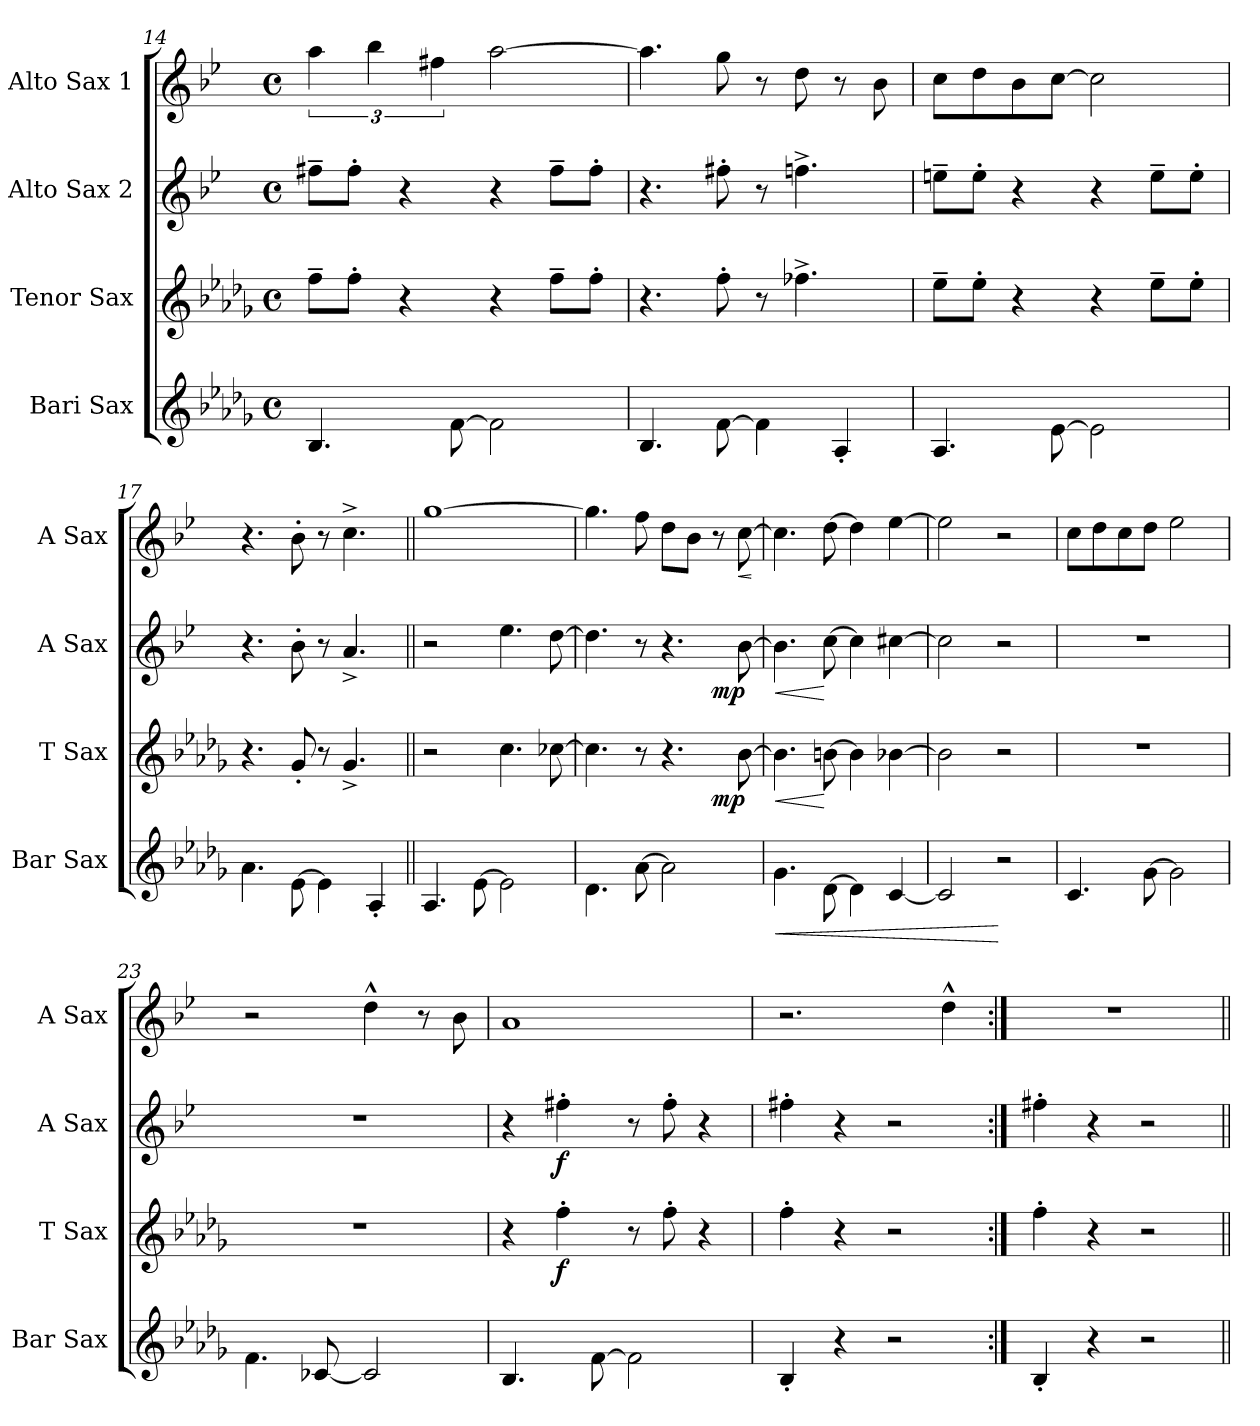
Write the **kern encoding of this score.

**kern	**dynam	**kern	**dynam	**kern	**dynam	**kern	**dynam
*part4	*part4	*part3	*part3	*part2	*part2	*part1	*part1
*staff4	*staff4	*staff3	*staff3	*staff2	*staff2	*staff1	*staff1
*I"Bari Sax	*	*I"Tenor Sax	*	*I"Alto Sax 2	*	*I"Alto Sax 1	*
*I'Bar Sax	*	*I'T Sax	*	*I'A Sax	*	*I'A Sax	*
*clefG2	*	*clefG2	*	*clefG2	*	*clefG2	*
*ITrd12c21	*	*ITrd8c14	*	*ITrd5c9	*	*ITrd5c9	*
*k[b-e-a-d-g-]	*	*k[b-e-a-d-g-]	*	*k[b-e-a-d-g-]	*	*k[b-e-a-d-g-]	*
*D-:	*	*D-:	*	*D-:	*	*D-:	*
*M4/4	*	*M4/4	*	*M4/4	*	*M4/4	*
*met(c)	*	*met(c)	*	*met(c)	*	*met(c)	*
=14	=14	=14	=14	=14	=14	=14	=14
4.BB-/	.	8f~>\L	.	8an~>\L	.	6cc\	.
.	.	8f'>\J	.	8a'>\J	.	.	.
.	.	.	.	.	.	6dd-\	.
.	.	4r	.	4r	.	.	.
.	.	.	.	.	.	6an\	.
[8F\	.	.	.	.	.	.	.
2F\]	.	4r	.	4r	.	[2cc\	.
.	.	8f~>\L	.	8a~>\L	.	.	.
.	.	8f'>\J	.	8a'>\J	.	.	.
=15	=15	=15	=15	=15	=15	=15	=15
4.BB-/	.	4.r	.	4.r	.	4.cc\]	.
[8F\	.	8f'>\	.	8an'>\	.	8b-\	.
4F\]	.	8r	.	8r	.	8r	.
.	.	4.f-X^>\	.	4.a-X^>\	.	8f\	.
4AA-'</	.	.	.	.	.	8r	.
.	.	.	.	.	.	8d-\	.
=16	=16	=16	=16	=16	=16	=16	=16
4.AA-/	.	8e-~>\L	.	8gn~>\L	.	8e-\L	.
.	.	8e-'>\J	.	8g'>\J	.	8f\	.
.	.	4r	.	4r	.	8d-\	.
[8E-\	.	.	.	.	.	[8e-\J	.
2E-\]	.	4r	.	4r	.	2e-\]	.
.	.	8e-~>\L	.	8g~>\L	.	.	.
.	.	8e-'>\J	.	8g'>\J	.	.	.
=17	=17	=17	=17	=17	=17	=17	=17
4.A-\	.	4.r	.	4.r	.	4.r	.
[8E-\	.	8G-'</	.	8d-'>\	.	8d-'>\	.
4E-\]	.	8r	.	8r	.	8r	.
.	.	4.G-^</	.	4.c^</	.	4.e-^>\	.
4AA-'</	.	.	.	.	.	.	.
!!LO:LB:g=z
=18||	=18||	=18||	=18||	=18||	=18||	=18||	=18||
4.AA-/	.	2r	.	2r	.	[1b-	.
[8E-\	.	.	.	.	.	.	.
2E-\]	.	4.c\	.	4.g-i\	.	.	.
.	.	[8c-X\	.	[8f\	.	.	.
=19	=19	=19	=19	=19	=19	=19	=19
*	*	*^	*	*^	*	*	*
4.D-\	.	4.c-\]	2.ryy	.	4.f\]	2.ryy	.	4.b-\]	.
[8A-\	.	8r	.	.	8r	.	.	8a-\	.
2A-\]	.	4.r	.	.	4.r	.	.	8f\L	.
.	.	.	.	.	.	.	.	8d-\J	.
!	!	!	!	!LO:DY:b	!	!	!LO:DY:b	!	!
.	.	.	4ryy	mp	.	4ryy	mp	8r	.
!	!	!	!	!	!	!	!	!	!LO:HP:b
.	.	[8B-\	.	.	[8d-\	.	.	[8e-\	<
.	.	.	.	.	.	.	.	.	[
=20	=20	=20	=20	=20	=20	=20	=20	=20	=20
!	!LO:HP:b	!	!	!LO:HP:b	!	!	!LO:HP:b	!	!
*	*	*v	*v	*	*	*	*	*	*
*	*	*	*	*v	*v	*	*	*
4.G-\	<	4.B-\]	<	4.d-\]	<	4.e-\]	.
[8D-\	.	[8Bn\	[	[8e-\	[	[8f\	.
4D-\]	.	4B\]	.	4e-\]	.	4f\]	.
[4C/	.	[4B-X\	.	[4en\	.	[4g-\	.
=21	=21	=21	=21	=21	=21	=21	=21
2C/]	.	2B-\]	.	2e\]	.	2g-\]	.
2r	[	2r	.	2r	.	2r	.
=22	=22	=22	=22	=22	=22	=22	=22
4.C/	.	1r	.	1r	.	8e-\L	.
.	.	.	.	.	.	8f\	.
.	.	.	.	.	.	8e-\	.
[8G-\	.	.	.	.	.	8f\J	.
2G-\]	.	.	.	.	.	2g-\	.
=23	=23	=23	=23	=23	=23	=23	=23
4.F\	.	1r	.	1r	.	2r	.
[8C-X/	.	.	.	.	.	.	.
2C-/]	.	.	.	.	.	4f^^>\	.
.	.	.	.	.	.	8r	.
.	.	.	.	.	.	8d-\	.
=24	=24	=24	=24	=24	=24	=24	=24
4.BB-/	.	4r	.	4r	.	1c	.
!	!	!	!LO:DY:b	!	!LO:DY:b	!	!
.	.	4f'>\	f	4an'>\	f	.	.
[8F\	.	.	.	.	.	.	.
2F\]	.	8r	.	8r	.	.	.
.	.	8f'>\	.	8a'>\	.	.	.
.	.	4r	.	4r	.	.	.
=25	=25	=25	=25	=25	=25	=25	=25
4BB-'</	.	4f'>\	.	4an'>\	.	2.r	.
4r	.	4r	.	4r	.	.	.
2r	.	2r	.	2r	.	.	.
.	.	.	.	.	.	4f^^>\	.
=26:|!	=26:|!	=26:|!	=26:|!	=26:|!	=26:|!	=26:|!	=26:|!
4BB-'</	.	4f'>\	.	4an'>\	.	1r	.
4r	.	4r	.	4r	.	.	.
2r	.	2r	.	2r	.	.	.
=||	=||	=||	=||	=||	=||	=||	=||
*-	*-	*-	*-	*-	*-	*-	*-
